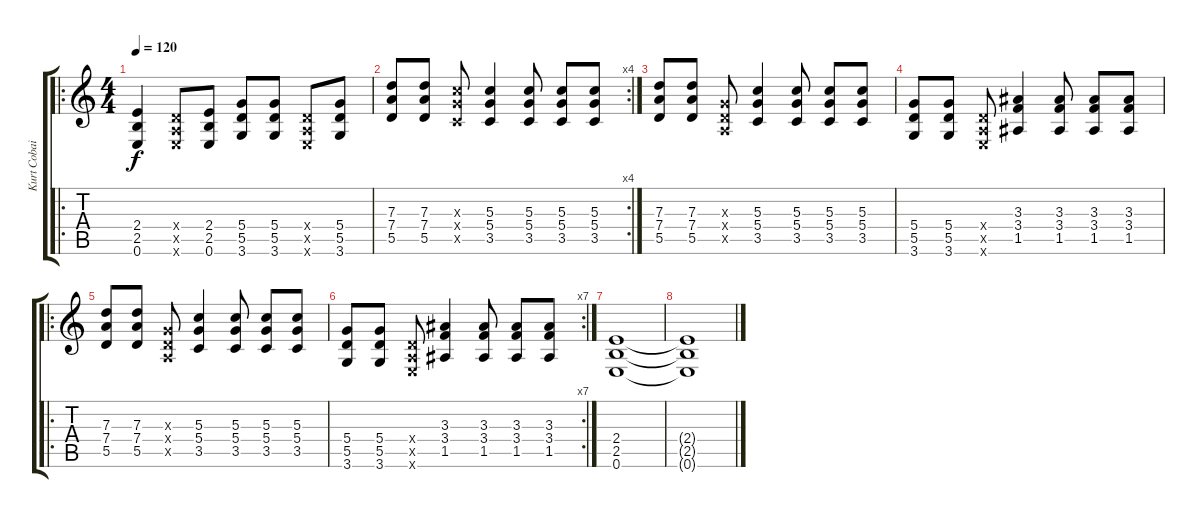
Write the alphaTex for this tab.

\track ("Kurt Cobain" "Kurt Cobai") {instrument acousticguitarsteel}
\staff {score tabs}
\tuning (E4 B3 G3 D3 A2 E2) {hide}
\ro
\ts (4 4)
\tempo 120
\clef g2
\ks c
(2.4 2.5 0.6).4{dy f} (0.4{x} 0.5{x} 0.6{x}).8 (2.4 2.5 0.6).8 (5.4 5.5 3.6).8 (5.4 5.5 3.6).8 (0.4{x} 0.5{x} 0.6{x}).8 (5.4 5.5 3.6).8 |
\rc 4
(7.3 7.4 5.5).8 (7.3 7.4 5.5).8 (5.3{x} 5.4{x} 3.5{x}).8 (5.3 5.4 3.5).4 (5.3 5.4 3.5).8 (5.3 5.4 3.5).8 (5.3 5.4 3.5).8 |
(7.3 7.4 5.5).8 (7.3 7.4 5.5).8 (0.3{x} 0.4{x} 0.5{x}).8 (5.3 5.4 3.5).4 (5.3 5.4 3.5).8 (5.3 5.4 3.5).8 (5.3 5.4 3.5).8 |
(5.4 5.5 3.6).8 (5.4 5.5 3.6).8 (0.4{x} 0.5{x} 0.6{x}).8 (3.3 3.4 1.5).4 (3.3 3.4 1.5).8 (3.3 3.4 1.5).8 (3.3 3.4 1.5).8 |
\ro
(7.3 7.4 5.5).8 (7.3 7.4 5.5).8 (0.3{x} 0.4{x} 0.5{x}).8 (5.3 5.4 3.5).4 (5.3 5.4 3.5).8 (5.3 5.4 3.5).8 (5.3 5.4 3.5).8 |
\rc 7
(5.4 5.5 3.6).8 (5.4 5.5 3.6).8 (0.4{x} 0.5{x} 0.6{x}).8 (3.3 3.4 1.5).4 (3.3 3.4 1.5).8 (3.3 3.4 1.5).8 (3.3 3.4 1.5).8 |
(2.4 2.5 0.6).1 |
(2.4{t} 2.5{t} 0.6{t}).1
